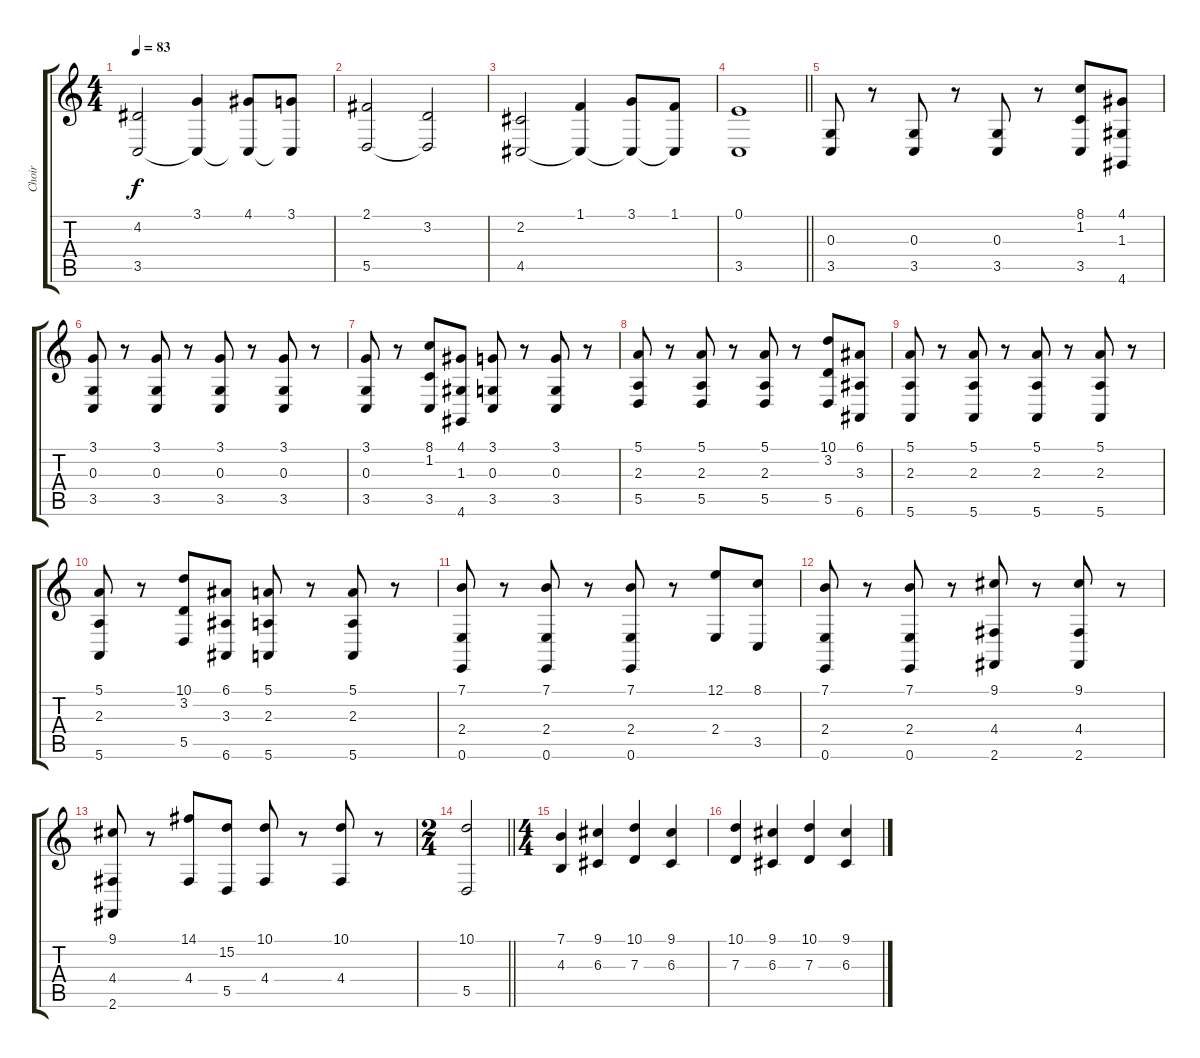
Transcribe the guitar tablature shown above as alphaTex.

\track ("Choir" "Choir") {instrument pad4choir}
\staff {score tabs}
\tuning (E4 B3 G3 D3 A2 E2) {hide}
\ts (4 4)
\tempo 83
\clef g2
\ks c
(4.2 3.5{t}).2{dy f} (3.1 3.5{t}).4 (4.1 3.5{t}).8 (3.1 3.5{t}).8 |
(2.1 5.5).2 (3.2 5.5{t}).2 |
(2.2 4.5).2 (1.1 4.5{t}).4 (3.1 4.5{t}).8 (1.1 4.5{t}).8 |
\barLineRight lightlight
(0.1 3.5).1 |
\section ("" "")
(0.3 3.5).8 r.8 (0.3 3.5).8 r.8 (0.3 3.5).8 r.8 (8.1 1.2 3.5).8 (4.1 1.3 4.6).8 |
(3.1 0.3 3.5).8 r.8 (3.1 0.3 3.5).8 r.8 (3.1 0.3 3.5).8 r.8 (3.1 0.3 3.5).8 r.8 |
(3.1 0.3 3.5).8 r.8 (8.1 1.2 3.5).8 (4.1 1.3 4.6).8 (3.1 0.3 3.5).8 r.8 (3.1 0.3 3.5).8 r.8 |
(5.1 2.3 5.5).8 r.8 (5.1 2.3 5.5).8 r.8 (5.1 2.3 5.5).8 r.8 (10.1 3.2 5.5).8 (6.1 3.3 6.6).8 |
(5.1 2.3 5.6).8 r.8 (5.1 2.3 5.6).8 r.8 (5.1 2.3 5.6).8 r.8 (5.1 2.3 5.6).8 r.8 |
(5.1 2.3 5.6).8 r.8 (10.1 3.2 5.5).8 (6.1 3.3 6.6).8 (5.1 2.3 5.6).8 r.8 (5.1 2.3 5.6).8 r.8 |
(7.1 2.4 0.6).8 r.8 (7.1 2.4 0.6).8 r.8 (7.1 2.4 0.6).8 r.8 (12.1 2.4).8 (8.1 3.5).8 |
(7.1 2.4 0.6).8 r.8 (7.1 2.4 0.6).8 r.8 (9.1 4.4 2.6).8 r.8 (9.1 4.4 2.6).8 r.8 |
(9.1 4.4 2.6).8 r.8 (14.1 4.4).8 (15.2 5.5).8 (10.1 4.4).8 r.8 (10.1 4.4).8 r.8 |
\ts (2 4)
\barLineRight lightlight
(10.1 5.5).2 |
\ts (4 4)
\section ("" "")
(7.1 4.3).4{volume 7} (9.1 6.3).4 (10.1 7.3).4 (9.1 6.3).4 |
(10.1 7.3).4 (9.1 6.3).4 (10.1 7.3).4 (9.1 6.3).4
